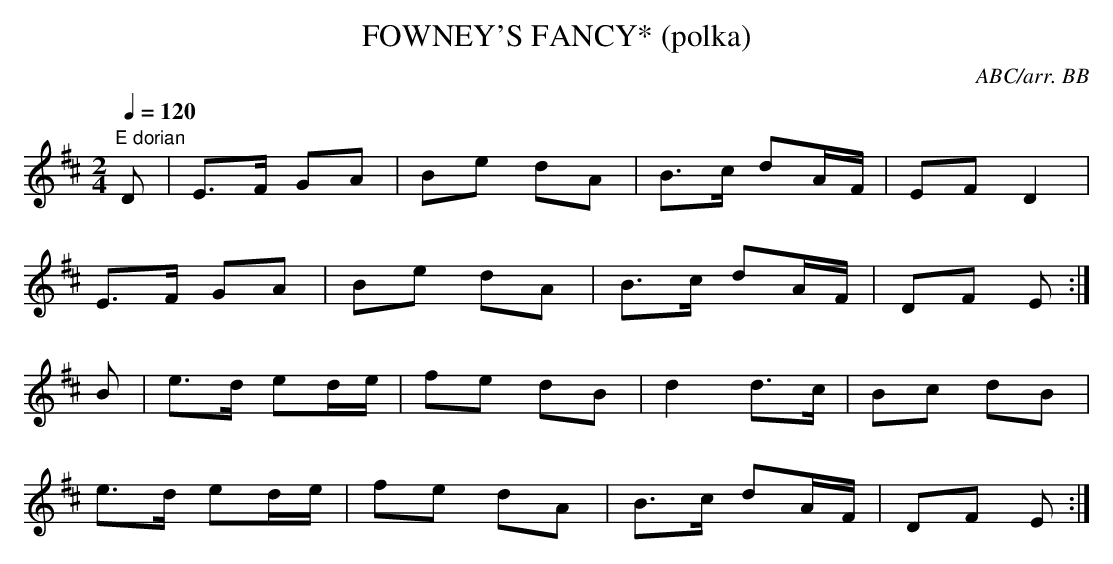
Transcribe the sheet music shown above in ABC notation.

X:1
T:FOWNEY'S FANCY* (polka)
C:ABC/arr. BB
L:1/8
M:2/4
Q:1/4=120
K:D
"E dorian"
D|E>F GA|Be dA|B>c dA/F/|EF D2|
E>F GA|Be dA|B>c dA/F/|DF E :|
B|e>d ed/e/|fe dB|d2 d>c|Bc dB|
e>d ed/e/|fe dA|B>c dA/F/|DF E:|
